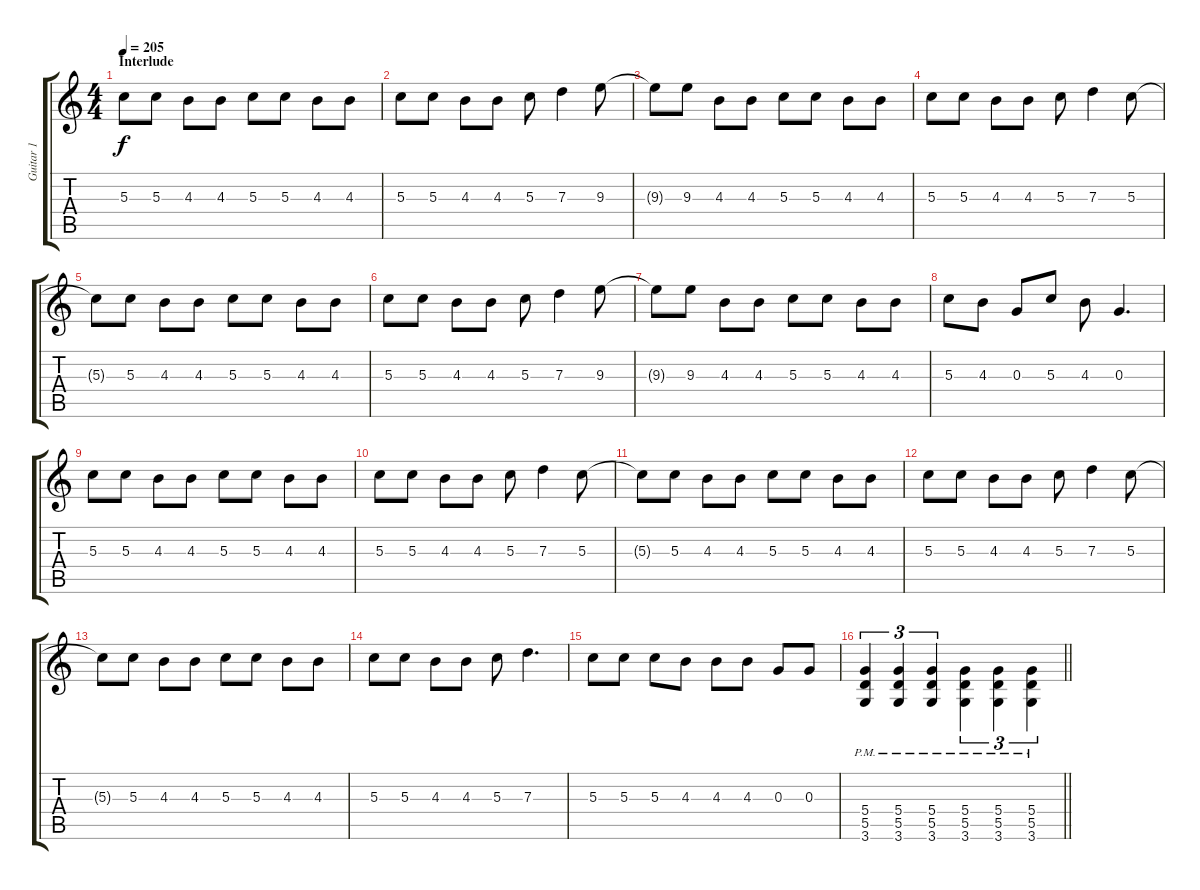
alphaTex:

\track ("Guitar 1" "Guitar 1") {instrument distortionguitar}
\staff {score tabs}
\tuning (E4 B3 G3 D3 A2 E2) {hide}
\ts (4 4)
\section ("" "Interlude")
\tempo 205
\clef g2
\ks c
5.3.8{dy f} 5.3.8 4.3.8 4.3.8 5.3.8 5.3.8 4.3.8 4.3.8 |
5.3.8 5.3.8 4.3.8 4.3.8 5.3.8 7.3.4 9.3.8 |
9.3{t}.8 9.3.8 4.3.8 4.3.8 5.3.8 5.3.8 4.3.8 4.3.8 |
5.3.8 5.3.8 4.3.8 4.3.8 5.3.8 7.3.4 5.3.8 |
5.3{t}.8 5.3.8 4.3.8 4.3.8 5.3.8 5.3.8 4.3.8 4.3.8 |
5.3.8 5.3.8 4.3.8 4.3.8 5.3.8 7.3.4 9.3.8 |
9.3{t}.8 9.3.8 4.3.8 4.3.8 5.3.8 5.3.8 4.3.8 4.3.8 |
5.3.8 4.3.8 0.3.8 5.3.8 4.3.8 0.3.4{d} |
5.3.8 5.3.8 4.3.8 4.3.8 5.3.8 5.3.8 4.3.8 4.3.8 |
5.3.8 5.3.8 4.3.8 4.3.8 5.3.8 7.3.4 5.3.8 |
5.3{t}.8 5.3.8 4.3.8 4.3.8 5.3.8 5.3.8 4.3.8 4.3.8 |
5.3.8 5.3.8 4.3.8 4.3.8 5.3.8 7.3.4 5.3.8 |
5.3{t}.8 5.3.8 4.3.8 4.3.8 5.3.8 5.3.8 4.3.8 4.3.8 |
5.3.8 5.3.8 4.3.8 4.3.8 5.3.8 7.3.4{d} |
5.3.8 5.3.8 5.3.8 4.3.8 4.3.8 4.3.8 0.3.8 0.3.8 |
\barLineRight lightlight
(5.4{pm} 5.5{pm} 3.6{pm}).4{tu (3 2)} (5.4{pm} 5.5{pm} 3.6{pm}).4{tu (3 2)} (5.4{pm} 5.5{pm} 3.6{pm}).4{tu (3 2)} (5.4{pm} 5.5{pm} 3.6{pm}).4{tu (3 2) beam Down} (5.4{pm} 5.5{pm} 3.6{pm}).4{tu (3 2) beam Down} (5.4{pm} 5.5{pm} 3.6{pm}).4{tu (3 2) beam Down}
